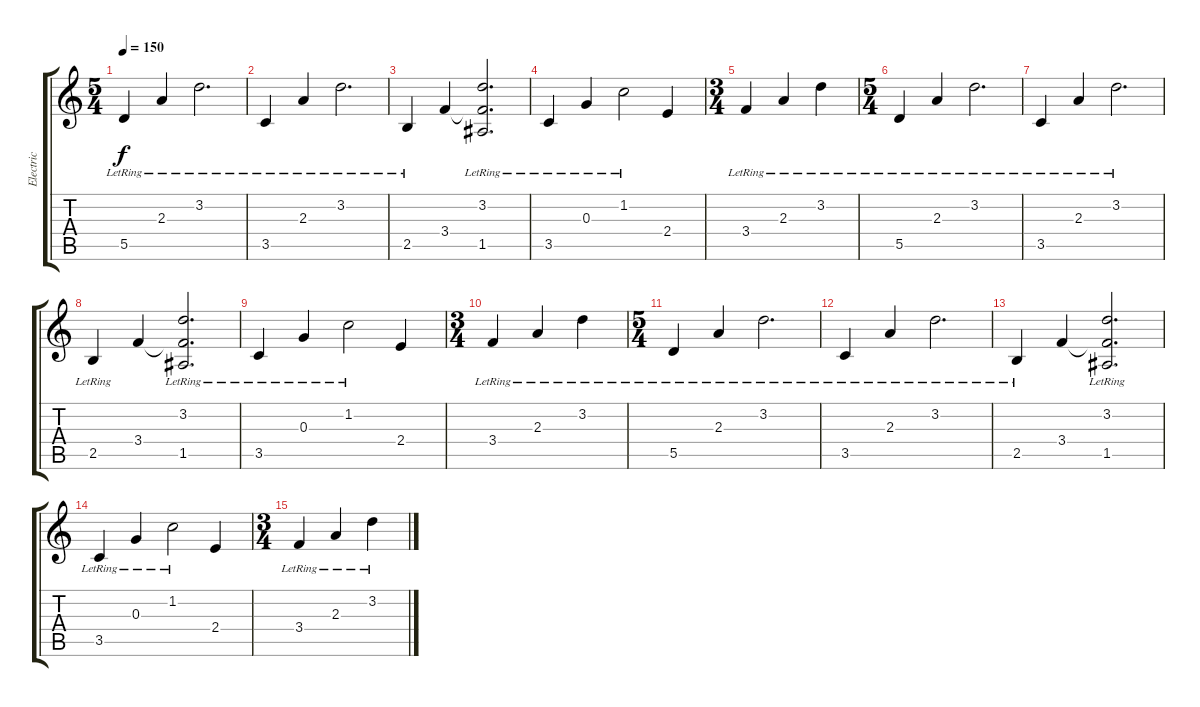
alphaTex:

\track ("Electric" "Electric") {instrument overdrivenguitar}
\staff {score tabs}
\tuning (E4 B3 G3 D3 A2 E2) {hide}
\ts (5 4)
\tempo 150
\clef g2
\ks c
5.5{lr}.4{dy f} 2.3{lr}.4 3.2{lr}.2{d} |
3.5{lr}.4 2.3{lr}.4 3.2{lr}.2{d} |
2.5{lr}.4 3.4.4 (3.2{lr} 3.4{t} 1.5{lr}).2{d} |
3.5{lr}.4 0.3{lr}.4 1.2{lr}.2 2.4.4 |
\ts (3 4)
3.4{lr}.4 2.3{lr}.4 3.2{lr}.4 |
\ts (5 4)
5.5{lr}.4 2.3{lr}.4 3.2{lr}.2{d} |
3.5{lr}.4 2.3{lr}.4 3.2{lr}.2{d} |
2.5{lr}.4 3.4.4 (3.2{lr} 3.4{t} 1.5{lr}).2{d} |
3.5{lr}.4 0.3{lr}.4 1.2{lr}.2 2.4.4 |
\ts (3 4)
3.4{lr}.4 2.3{lr}.4 3.2{lr}.4 |
\ts (5 4)
5.5{lr}.4 2.3{lr}.4 3.2{lr}.2{d} |
3.5{lr}.4 2.3{lr}.4 3.2{lr}.2{d} |
2.5{lr}.4 3.4.4 (3.2{lr} 3.4{t} 1.5{lr}).2{d} |
3.5{lr}.4 0.3{lr}.4 1.2{lr}.2 2.4.4 |
\ts (3 4)
3.4{lr}.4 2.3{lr}.4 3.2{lr}.4
